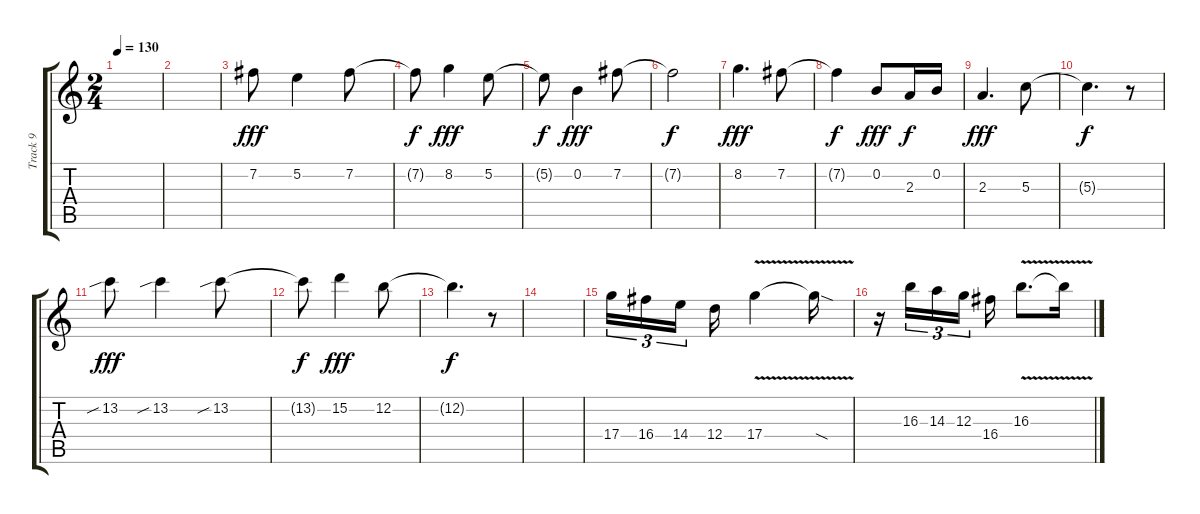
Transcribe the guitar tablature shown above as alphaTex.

\track ("Track 9" "Track 9") {instrument distortionguitar}
\staff {score tabs}
\tuning (E4 B3 G3 D3 A2 E2) {hide}
\ts (2 4)
\tempo 130
\clef g2
\ks c
|
|
7.2.8{dy fff} 5.2.4 7.2.8 |
7.2{t}.8{dy f} 8.2.4{dy fff} 5.2.8 |
5.2{t}.8{dy f} 0.2.4{dy fff} 7.2.8 |
7.2{t}.2{dy f} |
8.2.4{d dy fff} 7.2.8 |
7.2{t}.4{dy f} 0.2.8{dy fff} 2.3.16{dy f} 0.2.16 |
2.3.4{d dy fff} 5.3.8 |
5.3{t}.4{d dy f} r.8 |
13.2{sib}.8{dy fff} 13.2{sib}.4 13.2{sib}.8 |
13.2{t}.8{dy f} 15.2.4{dy fff} 12.2.8 |
12.2{t}.4{d dy f} r.8 |
|
17.4.16{tu (3 2)} 16.4.16{tu (3 2)} 14.4.16{tu (3 2) beam splitsecondary} 12.4.16 17.4{v}.4 17.4{sod t}.16 |
r.16 16.3.16{tu (3 2)} 14.3.16{tu (3 2)} 12.3.16{tu (3 2) beam splitsecondary} 16.4.16 16.3{v}.8{d} 16.3{t}.16
